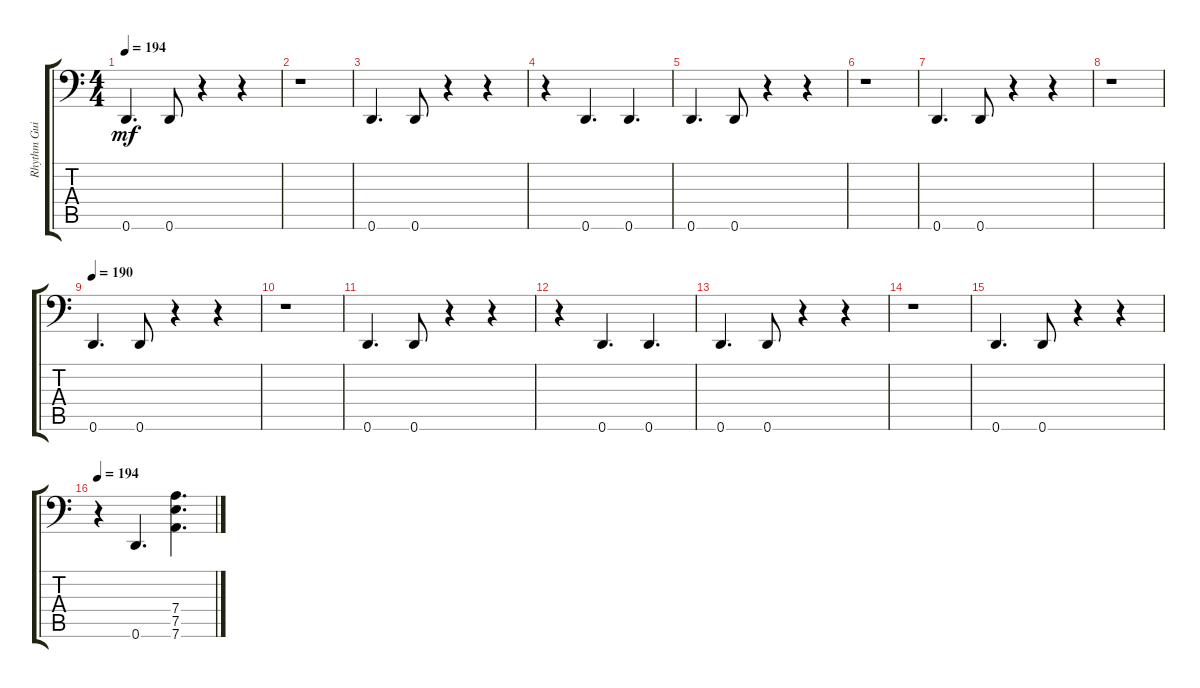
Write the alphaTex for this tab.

\track ("Rhythm Guitar" "Rhythm Gui") {instrument distortionguitar}
\staff {score tabs}
\tuning (D3 A2 G2 D2 A1 D1) {hide}
\ts (4 4)
\tempo 194
\clef f4
\ks c
0.6.4{d dy mf} 0.6.8 r.4 r.4 |
r.1 |
0.6.4{d} 0.6.8 r.4 r.4 |
r.4 0.6.4{d} 0.6.4{d} |
0.6.4{d} 0.6.8 r.4 r.4 |
r.1 |
0.6.4{d} 0.6.8 r.4 r.4 |
r.1 |
\tempo 190
0.6.4{d} 0.6.8 r.4 r.4 |
r.1 |
0.6.4{d} 0.6.8 r.4 r.4 |
r.4 0.6.4{d} 0.6.4{d} |
0.6.4{d} 0.6.8 r.4 r.4 |
r.1 |
0.6.4{d} 0.6.8 r.4 r.4 |
\tempo 194
r.4 0.6.4{d} (7.4 7.5 7.6).4{d}
